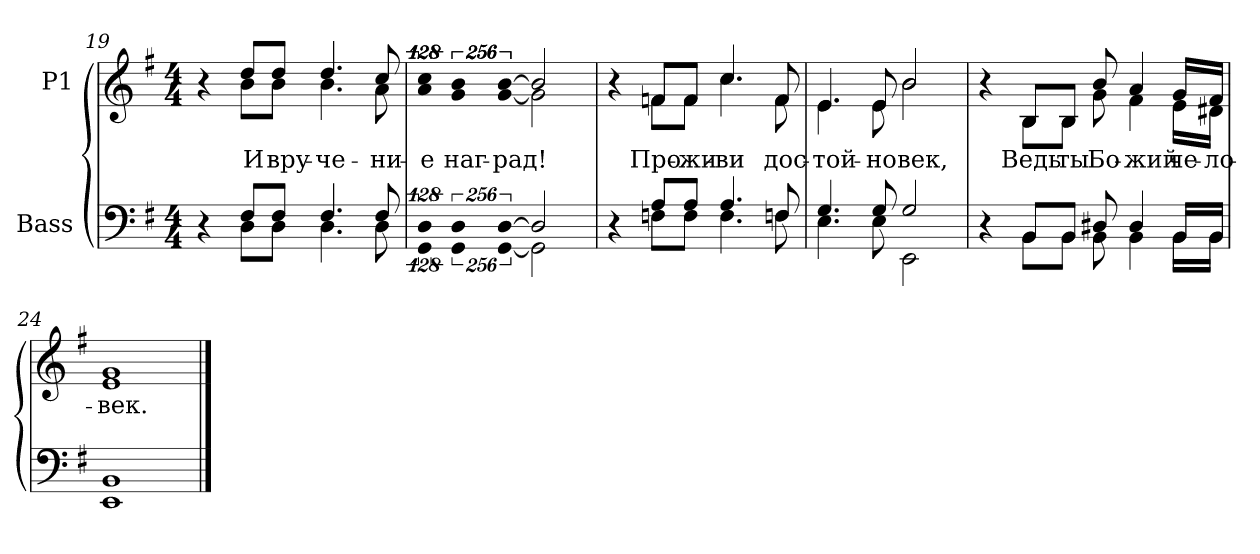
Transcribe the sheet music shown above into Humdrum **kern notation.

**kern	**kern	**text
*part2	*part1	*part1
*staff2	*staff1	*staff1
*I"Bass	*I"P1	*
*clefF4	*clefG2	*
*	*ITrd7c12	*
*k[f#]	*k[f#]	*
*G:	*G:	*
*M4/4	*M4/4	*
=19	=19	=19
*^	*^	*
4r	4ryy	4r	4ryy	.
!	!	!	!	!LO:LY:b:color=#000000
8F#i/L	8Di\L	8di/L	8Bi\L	И
!	!	!	!	!LO:LY:b:color=#000000
8F#i/J	8Di\J	8di/J	8Bi\J	вру-
!	!	!	!	!LO:LY:b:color=#000000
4.F#i/	4.Di\	4.di/	4.Bi\	-че-
!	!	!	!	!LO:LY:b:color=#000000
8F#i/	8Di\	8ci/	8Ai\	-ни-
!!LO:LB:g=z	!!
=20	=20	=20	=20	=20
!LO:N:vis=4	!LO:N:vis=4	!LO:N:vis=4	!	!
!	!	!	!LO:N:vis=4	!LO:LY:b:color=#000000
512%85Di/	512%85GGi\	512%85ci/	512%85Ai\	-е
!LO:N:vis=4	!LO:N:vis=4	!LO:N:vis=4	!	!
!	!	!	!LO:N:vis=4	!LO:LY:b:color=#000000
1024%171Di/	1024%171GGi\	1024%171Bi/	1024%171Gi\	наг-
!LO:N:vis=4	!LO:N:vis=4	!LO:N:vis=4	!	!
!	!	!	!LO:N:vis=4	!LO:LY:b:color=#000000
[>1024%171Di/	[<1024%171GGi\	[>1024%171Bi/	[<1024%171Gi\	-рад!
2Di/]	2GGi\]	2Bi/]	2Gi\]	.
=21	=21	=21	=21	=21
4r	4ryy	4r	4ryy	.
!	!	!	!	!LO:LY:b:color=#000000
8Ai/L	8Fni\L	8Fni/L	8Fi\L	Про-
!	!	!	!	!LO:LY:b:color=#000000
8Ai/J	8Fi\J	8Fi/J	8Fi\J	-жи-
!	!	!	!	!LO:LY:b:color=#000000
4.Ai/	4.Fi\	4.ci/	4.ci\	-ви
!	!	!	!	!LO:LY:b:color=#000000
8Fni/	8Fi\	8Fi/	8Fi\	дос-
=22	=22	=22	=22	=22
!	!	!	!	!LO:LY:b:color=#000000
4.Gi/	4.Ei\	4.Ei/	4.Ei\	-той-
!	!	!	!	!LO:LY:b:color=#000000
8Gi/	8Ei\	8Ei/	8Ei\	-но
!	!	!	!	!LO:LY:b:color=#000000
2Gi/	2EEi\	2Bi/	2Bi\	век,
=23	=23	=23	=23	=23
4r	4ryy	4r	4ryy	.
!	!	!	!	!LO:LY:b:color=#000000
8BBi/L	8BBi\L	8BBi/L	8BBi\L	Ведь
!	!	!	!	!LO:LY:b:color=#000000
8BBi/J	8BBi\J	8BBi/J	8BBi\J	ты
!	!	!	!	!LO:LY:b:color=#000000
8D#Xi/	8BBi\	8Bi/	8Gi\	Бо-
!	!	!	!	!LO:LY:b:color=#000000
4D#i/	4BBi\	4Ai/	4F#i\	-жий
!	!	!	!	!LO:LY:b:color=#000000
16BBi/LL	16BBi\LL	16Gi/LL	16Ei\LL	че-
!	!	!	!	!LO:LY:b:color=#000000
16BBi/JJ	16BBi\JJ	16F#i/JJ	16D#Xi\JJ	-ло-
*v	*v	*	*	*
*	*v	*v	*
=24	=24	=24
*^	*^	*
!	!	!	!	!LO:LY:b:color=#000000
*v	*v	*	*	*
*	*v	*v	*
1EEi 1BBi	1Ei 1Gi	-век.
==	==	==
*-	*-	*-
